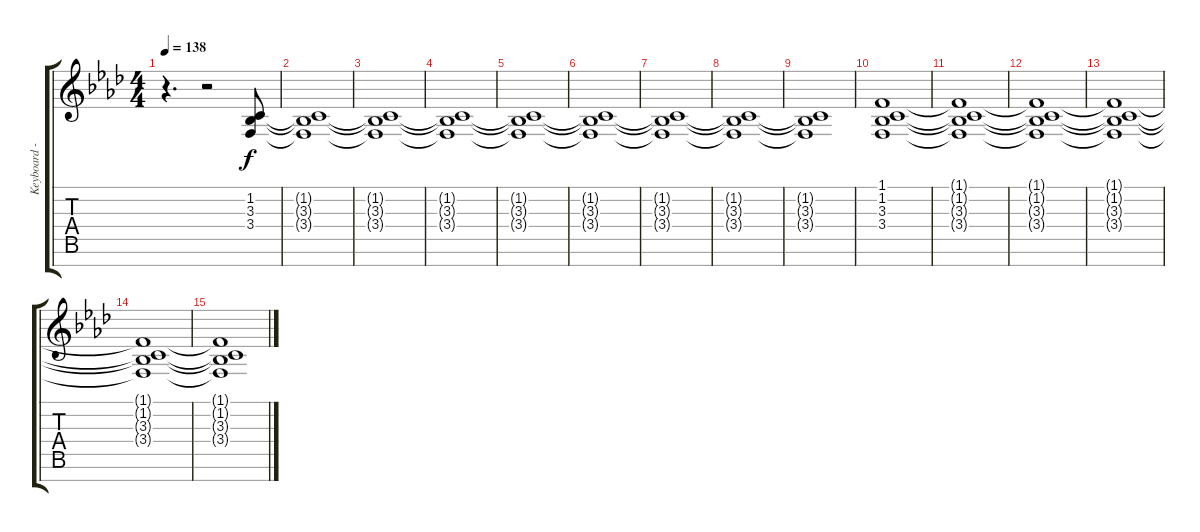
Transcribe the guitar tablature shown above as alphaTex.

\track ("Keyboard - Geoff Downes" "Keyboard -") {instrument lead6voice}
\staff {score tabs}
\tuning (E4 B3 G3 D3 A2 E2 B1) {hide}
\ts (4 4)
\tempo 138
\clef g2
\ks ab
r.4{d dy f} r.2 (1.2 3.3 3.4).8{volume 10} |
(1.2{t} 3.3{t} 3.4{t}).1 |
(1.2{t} 3.3{t} 3.4{t}).1 |
(1.2{t} 3.3{t} 3.4{t}).1 |
(1.2{t} 3.3{t} 3.4{t}).1 |
(1.2{t} 3.3{t} 3.4{t}).1 |
(1.2{t} 3.3{t} 3.4{t}).1 |
(1.2{t} 3.3{t} 3.4{t}).1 |
(1.2{t} 3.3{t} 3.4{t}).1 |
(1.1 1.2 3.3 3.4).1{volume 11} |
(1.1{t} 1.2{t} 3.3{t} 3.4{t}).1 |
(1.1{t} 1.2{t} 3.3{t} 3.4{t}).1 |
(1.1{t} 1.2{t} 3.3{t} 3.4{t}).1 |
(1.1{t} 1.2{t} 3.3{t} 3.4{t}).1 |
(1.1{t} 1.2{t} 3.3{t} 3.4{t}).1
